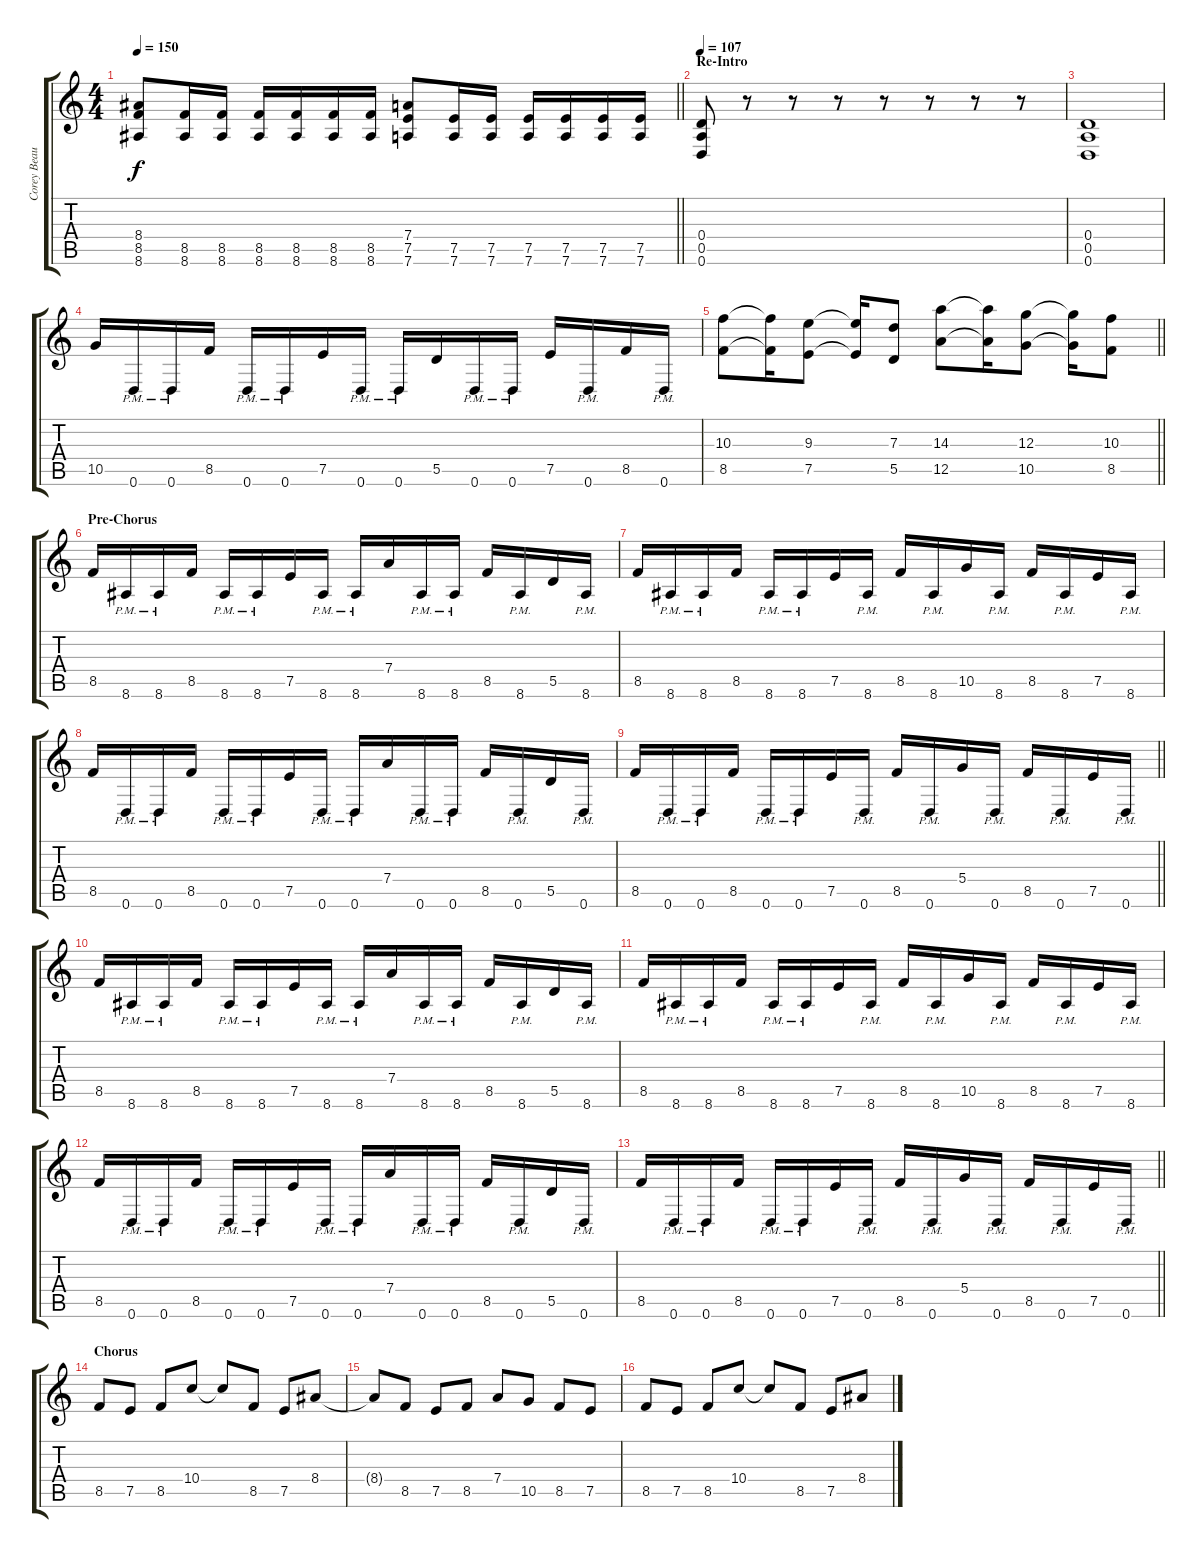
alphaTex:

\track ("Corey Beaulieu" "Corey Beau") {instrument distortionguitar}
\staff {score tabs}
\tuning (E4 B3 G3 D3 A2 D2) {hide}
\ts (4 4)
\tempo 150
\clef g2
\barLineRight lightlight
\ks c
(8.4 8.5 8.6).8{dy f} (8.5 8.6).16 (8.5 8.6).16 (8.5 8.6).16 (8.5 8.6).16 (8.5 8.6).16 (8.5 8.6).16 (7.4 7.5 7.6).8 (7.5 7.6).16 (7.5 7.6).16 (7.5 7.6).16 (7.5 7.6).16 (7.5 7.6).16 (7.5 7.6).16 |
\section ("" "Re-Intro")
\tempo 107
(0.4 0.5 0.6).8 r.8 r.8 r.8 r.8 r.8 r.8 r.8 |
(0.4 0.5 0.6).1 |
10.5.16 0.6{pm}.16 0.6{pm}.16 8.5.16 0.6{pm}.16 0.6{pm}.16 7.5.16 0.6{pm}.16 0.6{pm}.16 5.5.16 0.6{pm}.16 0.6{pm}.16 7.5.16 0.6{pm}.16 8.5.16 0.6{pm}.16 |
\barLineRight lightlight
(10.3 8.5).8 (10.3{t} 8.5{t}).16 (9.3 7.5).8 (9.3{t} 7.5{t}).16 (7.3 5.5).8 (14.3 12.5).8 (14.3{t} 12.5{t}).16 (12.3 10.5).8 (12.3{t} 10.5{t}).16 (10.3 8.5).8 |
\section ("" "Pre-Chorus")
8.5.16 8.6{pm}.16 8.6{pm}.16 8.5.16 8.6{pm}.16 8.6{pm}.16 7.5.16 8.6{pm}.16 8.6{pm}.16 7.4.16 8.6{pm}.16 8.6{pm}.16 8.5.16 8.6{pm}.16 5.5.16 8.6{pm}.16 |
8.5.16 8.6{pm}.16 8.6{pm}.16 8.5.16 8.6{pm}.16 8.6{pm}.16 7.5.16 8.6{pm}.16 8.5.16 8.6{pm}.16 10.5.16 8.6{pm}.16 8.5.16 8.6{pm}.16 7.5.16 8.6{pm}.16 |
8.5.16 0.6{pm}.16 0.6{pm}.16 8.5.16 0.6{pm}.16 0.6{pm}.16 7.5.16 0.6{pm}.16 0.6{pm}.16 7.4.16 0.6{pm}.16 0.6{pm}.16 8.5.16 0.6{pm}.16 5.5.16 0.6{pm}.16 |
\barLineRight lightlight
8.5.16 0.6{pm}.16 0.6{pm}.16 8.5.16 0.6{pm}.16 0.6{pm}.16 7.5.16 0.6{pm}.16 8.5.16 0.6{pm}.16 5.4.16 0.6{pm}.16 8.5.16 0.6{pm}.16 7.5.16 0.6{pm}.16 |
8.5.16 8.6{pm}.16 8.6{pm}.16 8.5.16 8.6{pm}.16 8.6{pm}.16 7.5.16 8.6{pm}.16 8.6{pm}.16 7.4.16 8.6{pm}.16 8.6{pm}.16 8.5.16 8.6{pm}.16 5.5.16 8.6{pm}.16 |
8.5.16 8.6{pm}.16 8.6{pm}.16 8.5.16 8.6{pm}.16 8.6{pm}.16 7.5.16 8.6{pm}.16 8.5.16 8.6{pm}.16 10.5.16 8.6{pm}.16 8.5.16 8.6{pm}.16 7.5.16 8.6{pm}.16 |
8.5.16 0.6{pm}.16 0.6{pm}.16 8.5.16 0.6{pm}.16 0.6{pm}.16 7.5.16 0.6{pm}.16 0.6{pm}.16 7.4.16 0.6{pm}.16 0.6{pm}.16 8.5.16 0.6{pm}.16 5.5.16 0.6{pm}.16 |
\barLineRight lightlight
8.5.16 0.6{pm}.16 0.6{pm}.16 8.5.16 0.6{pm}.16 0.6{pm}.16 7.5.16 0.6{pm}.16 8.5.16 0.6{pm}.16 5.4.16 0.6{pm}.16 8.5.16 0.6{pm}.16 7.5.16 0.6{pm}.16 |
\section ("" "Chorus")
8.5.8 7.5.8 8.5.8 10.4.8 10.4{t}.8 8.5.8 7.5.8 8.4.8 |
8.4{t}.8 8.5.8 7.5.8 8.5.8 7.4.8 10.5.8 8.5.8 7.5.8 |
8.5.8 7.5.8 8.5.8 10.4.8 10.4{t}.8 8.5.8 7.5.8 8.4.8
